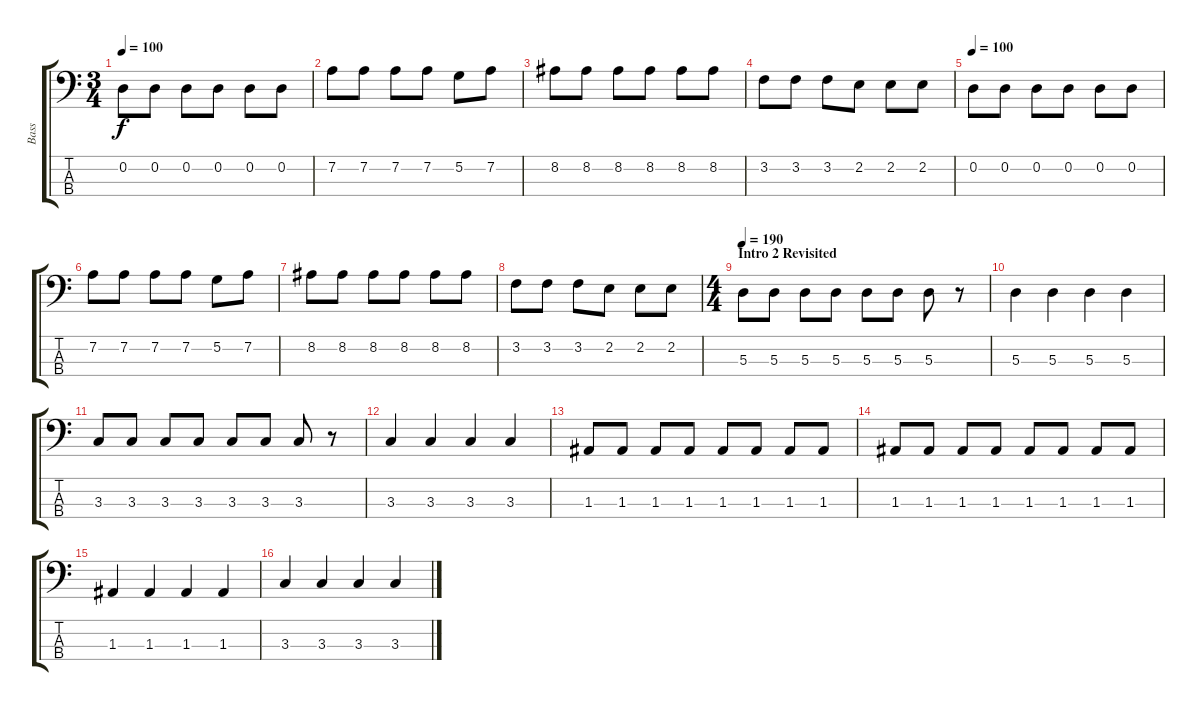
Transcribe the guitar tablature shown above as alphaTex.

\track ("Bass" "Bass") {instrument electricbasspick}
\staff {score tabs}
\tuning (G2 D2 A1 D1) {hide}
\ts (3 4)
\tempo 100
\clef f4
\ks c
0.2.8{dy f} 0.2.8 0.2.8 0.2.8 0.2.8 0.2.8 |
7.2.8 7.2.8 7.2.8 7.2.8 5.2.8 7.2.8 |
8.2.8 8.2.8 8.2.8 8.2.8 8.2.8 8.2.8 |
3.2.8 3.2.8 3.2.8 2.2.8 2.2.8 2.2.8 |
\tempo 100
0.2.8 0.2.8 0.2.8 0.2.8 0.2.8 0.2.8 |
7.2.8 7.2.8 7.2.8 7.2.8 5.2.8 7.2.8 |
8.2.8 8.2.8 8.2.8 8.2.8 8.2.8 8.2.8 |
3.2.8 3.2.8 3.2.8 2.2.8 2.2.8 2.2.8 |
\ts (4 4)
\section ("" "Intro 2 Revisited")
\tempo 190
5.3.8 5.3.8 5.3.8 5.3.8 5.3.8 5.3.8 5.3.8 r.8 |
5.3.4 5.3.4 5.3.4 5.3.4 |
3.3.8 3.3.8 3.3.8 3.3.8 3.3.8 3.3.8 3.3.8 r.8 |
3.3.4 3.3.4 3.3.4 3.3.4 |
1.3.8 1.3.8 1.3.8 1.3.8 1.3.8 1.3.8 1.3.8 1.3.8 |
1.3.8 1.3.8 1.3.8 1.3.8 1.3.8 1.3.8 1.3.8 1.3.8 |
1.3.4 1.3.4 1.3.4 1.3.4 |
3.3.4 3.3.4 3.3.4 3.3.4
